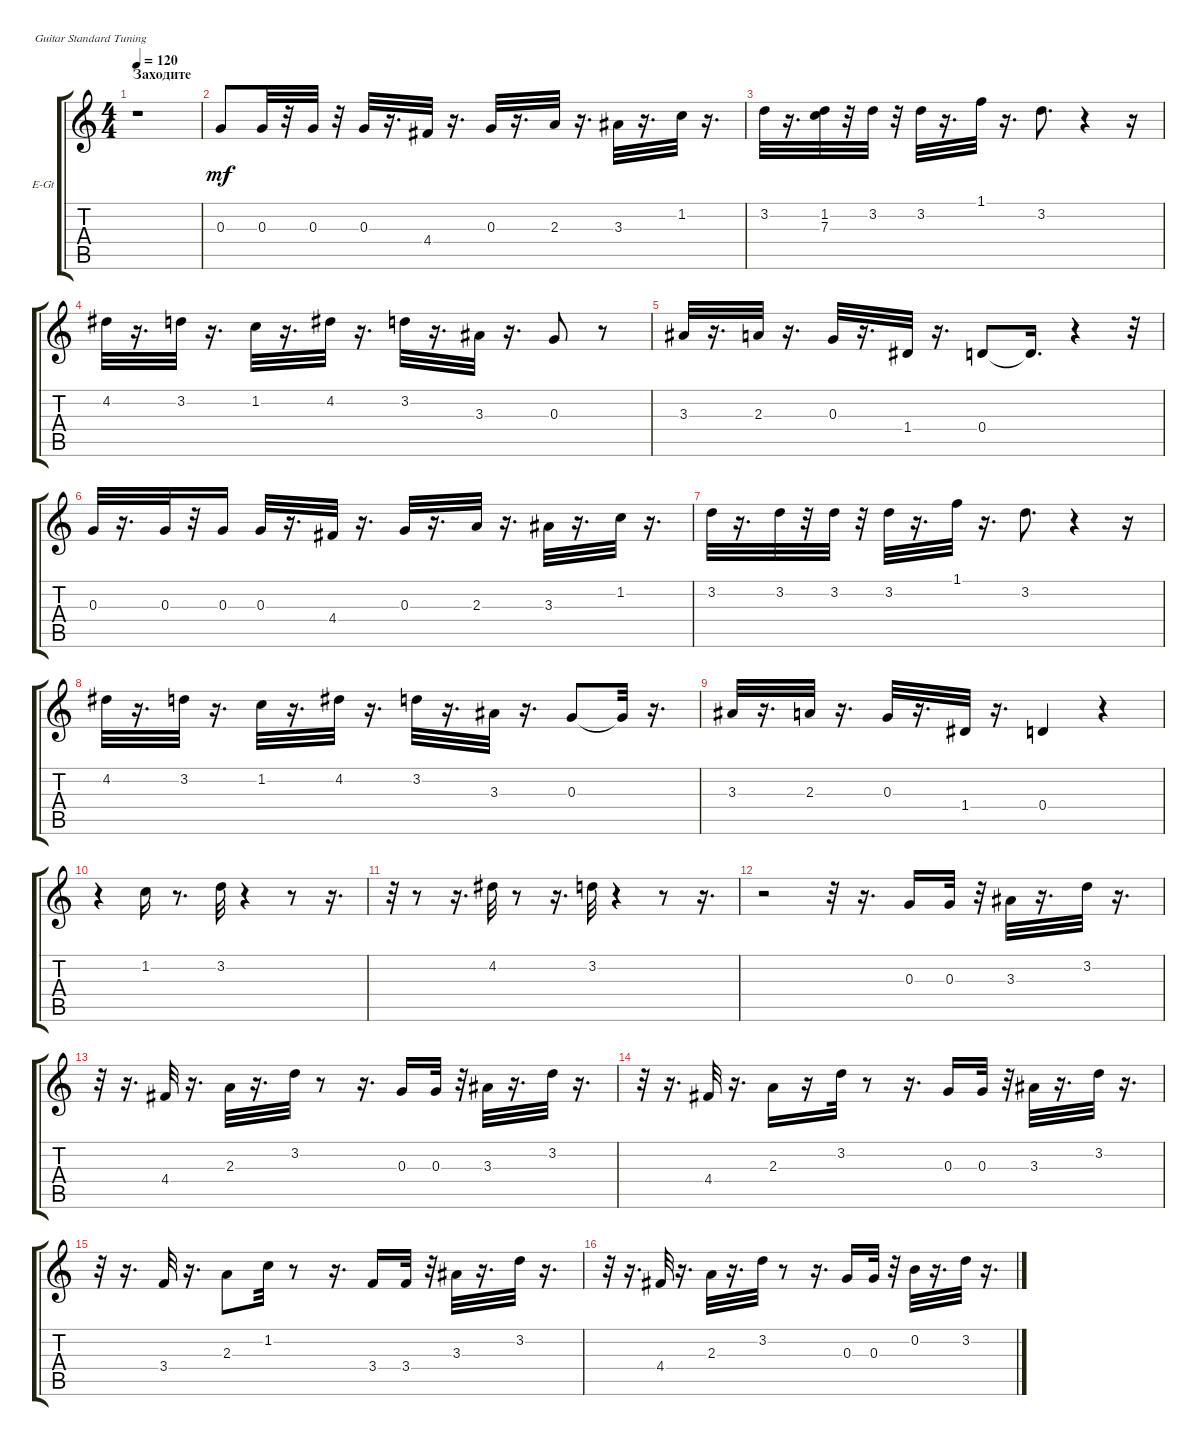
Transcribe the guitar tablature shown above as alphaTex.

\bracketExtendMode groupsimilarinstruments
\firstSystemTrackNameOrientation horizontal
\otherSystemsTrackNameOrientation horizontal
\track ("Гитара" "E-Gt") {instrument electricguitarclean}
\staff {score tabs}
\tuning (E4 B3 G3 D3 A2 E2)
\ts (4 4)
\section ("" "Заходите")
\tempo 120
\clef g2
\ks c
r.1{dy mf instrument electricguitarclean} |
0.3.8 0.3.32 r.32 0.3.32 r.32 0.3.32 r.16{d} 4.4.32 r.16{d} 0.3.32 r.16{d} 2.3.32 r.16{d} 3.3.32 r.16{d} 1.2.32 r.16{d} |
3.2.32 r.16{d} (1.2 7.3).32 r.32 3.2.32 r.32 3.2.32 r.16{d} 1.1.32 r.16{d} 3.2.8{d} r.4 r.16 |
4.2.32 r.16{d} 3.2.32 r.16{d} 1.2.32 r.16{d} 4.2.32 r.16{d} 3.2.32 r.16{d} 3.3.32 r.16{d} 0.3.8 r.8 |
3.3.32 r.16{d} 2.3.32 r.16{d} 0.3.32 r.16{d} 1.4.32 r.16{d} 0.4.8 0.4{t}.16{d} r.4 r.32 |
0.3.32 r.16{d} 0.3.32 r.32 0.3.16 0.3.32 r.16{d} 4.4.32 r.16{d} 0.3.32 r.16{d} 2.3.32 r.16{d} 3.3.32 r.16{d} 1.2.32 r.16{d} |
3.2.32 r.16{d} 3.2.32 r.32 3.2.32 r.32 3.2.32 r.16{d} 1.1.32 r.16{d} 3.2.8{d} r.4 r.16 |
4.2.32 r.16{d} 3.2.32 r.16{d} 1.2.32 r.16{d} 4.2.32 r.16{d} 3.2.32 r.16{d} 3.3.32 r.16{d} 0.3.8 0.3{t}.32 r.16{d} |
3.3.32 r.16{d} 2.3.32 r.16{d} 0.3.32 r.16{d} 1.4.32 r.16{d} 0.4.4 r.4 |
r.4 1.2.16 r.8{d} 3.2.32 r.4 r.8 r.16{d} |
r.32 r.8 r.16{d} 4.2.32 r.8 r.16{d} 3.2.32 r.4 r.8 r.16{d} |
r.2 r.32 r.16{d} 0.3.16 0.3.32 r.32 3.3.32 r.16{d} 3.2.32 r.16{d} |
r.32 r.16{d} 4.4.32 r.16{d} 2.3.32 r.16{d} 3.2.32 r.8 r.16{d} 0.3.16 0.3.32 r.32 3.3.32 r.16{d} 3.2.32 r.16{d} |
r.32 r.16{d} 4.4.32 r.16{d} 2.3.16 r.16 3.2.32 r.8 r.16{d} 0.3.16 0.3.32 r.32 3.3.32 r.16{d} 3.2.32 r.16{d} |
r.32 r.16{d} 3.4.32 r.16{d} 2.3.8 1.2.32 r.8 r.16{d} 3.4.16 3.4.32 r.32 3.3.32 r.16{d} 3.2.32 r.16{d} |
r.32 r.16{d} 4.4.32 r.16{d} 2.3.32 r.16{d} 3.2.32 r.8 r.16{d} 0.3.16 0.3.32 r.32 0.2.32 r.16{d} 3.2.32 r.16{d}
